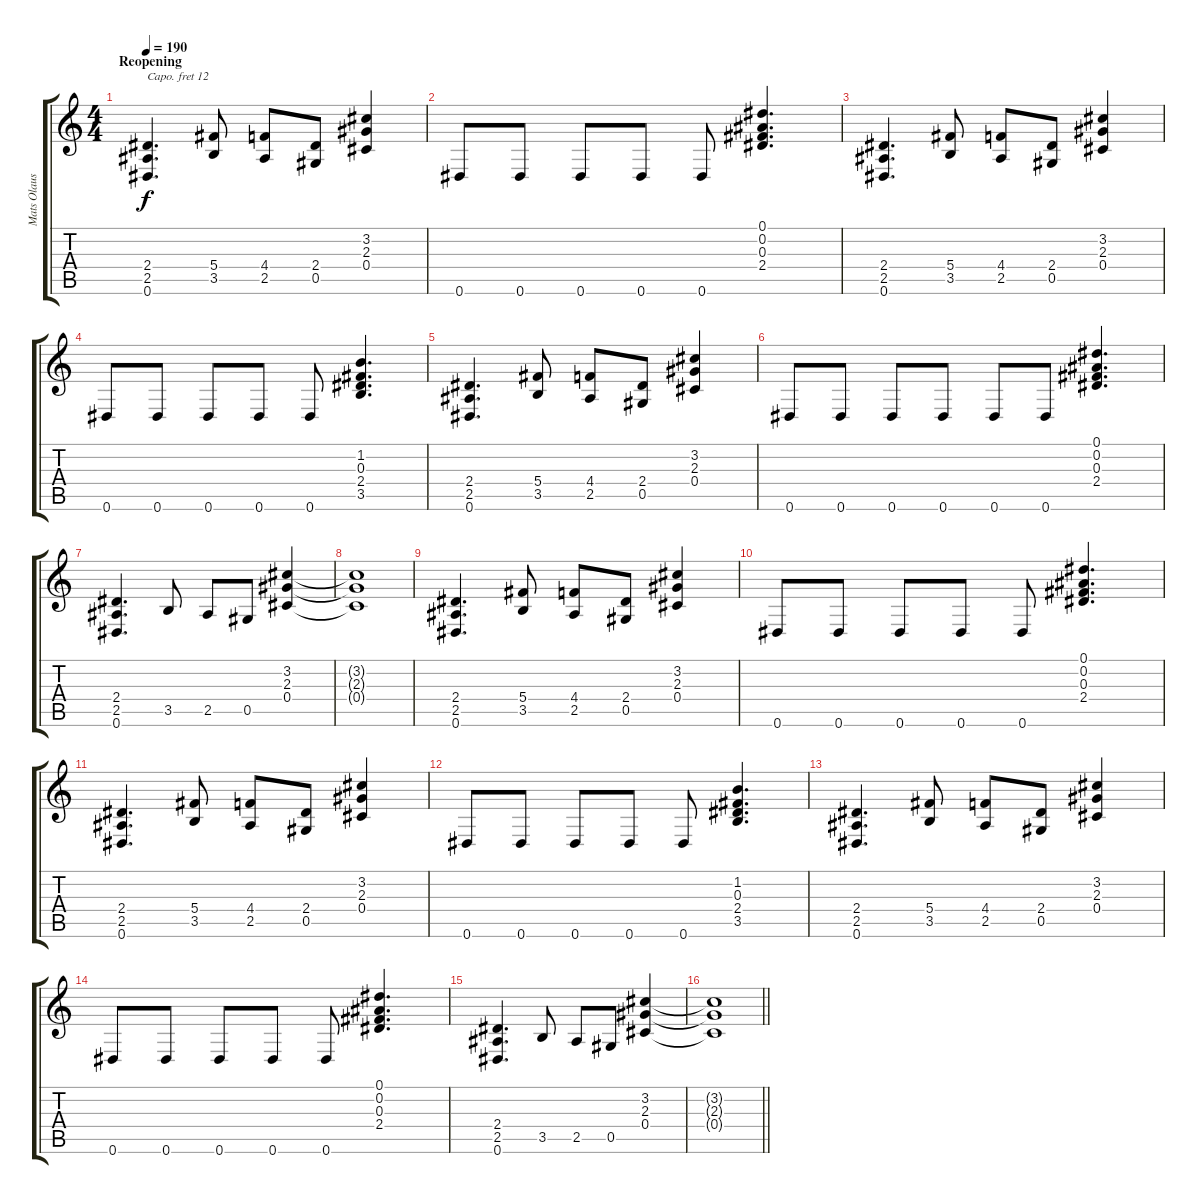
\track ("Mats Olausson" "Mats Olaus") {instrument percussiveorgan}
\staff {score tabs}
\capo 12
\tuning (Eb4 Bb3 Gb3 Db3 Ab2 Eb2) {hide}
\ts (4 4)
\section ("" "Reopening")
\tempo 190
\clef g2
\ks c
(2.4 2.5 0.6).4{d dy f} (5.4 3.5).8 (4.4 2.5).8 (2.4 0.5).8 (3.2 2.3 0.4).4 |
0.6.8 0.6.8 0.6.8 0.6.8 0.6.8 (0.1 0.2 0.3 2.4).4{d} |
(2.4 2.5 0.6).4{d} (5.4 3.5).8 (4.4 2.5).8 (2.4 0.5).8 (3.2 2.3 0.4).4 |
0.6.8 0.6.8 0.6.8 0.6.8 0.6.8 (1.2 0.3 2.4 3.5).4{d} |
(2.4 2.5 0.6).4{d} (5.4 3.5).8 (4.4 2.5).8 (2.4 0.5).8 (3.2 2.3 0.4).4 |
0.6.8 0.6.8 0.6.8 0.6.8 0.6.8 0.6.8 (0.1 0.2 0.3 2.4).4{d} |
(2.4 2.5 0.6).4{d} 3.5.8 2.5.8 0.5.8 (3.2 2.3 0.4).4 |
(3.2{t} 2.3{t} 0.4{t}).1 |
(2.4 2.5 0.6).4{d} (5.4 3.5).8 (4.4 2.5).8 (2.4 0.5).8 (3.2 2.3 0.4).4 |
0.6.8 0.6.8 0.6.8 0.6.8 0.6.8 (0.1 0.2 0.3 2.4).4{d} |
(2.4 2.5 0.6).4{d} (5.4 3.5).8 (4.4 2.5).8 (2.4 0.5).8 (3.2 2.3 0.4).4 |
0.6.8 0.6.8 0.6.8 0.6.8 0.6.8 (1.2 0.3 2.4 3.5).4{d} |
(2.4 2.5 0.6).4{d} (5.4 3.5).8 (4.4 2.5).8 (2.4 0.5).8 (3.2 2.3 0.4).4 |
0.6.8 0.6.8 0.6.8 0.6.8 0.6.8 (0.1 0.2 0.3 2.4).4{d} |
(2.4 2.5 0.6).4{d} 3.5.8 2.5.8 0.5.8 (3.2 2.3 0.4).4 |
\barLineRight lightlight
(3.2{t} 2.3{t} 0.4{t}).1
